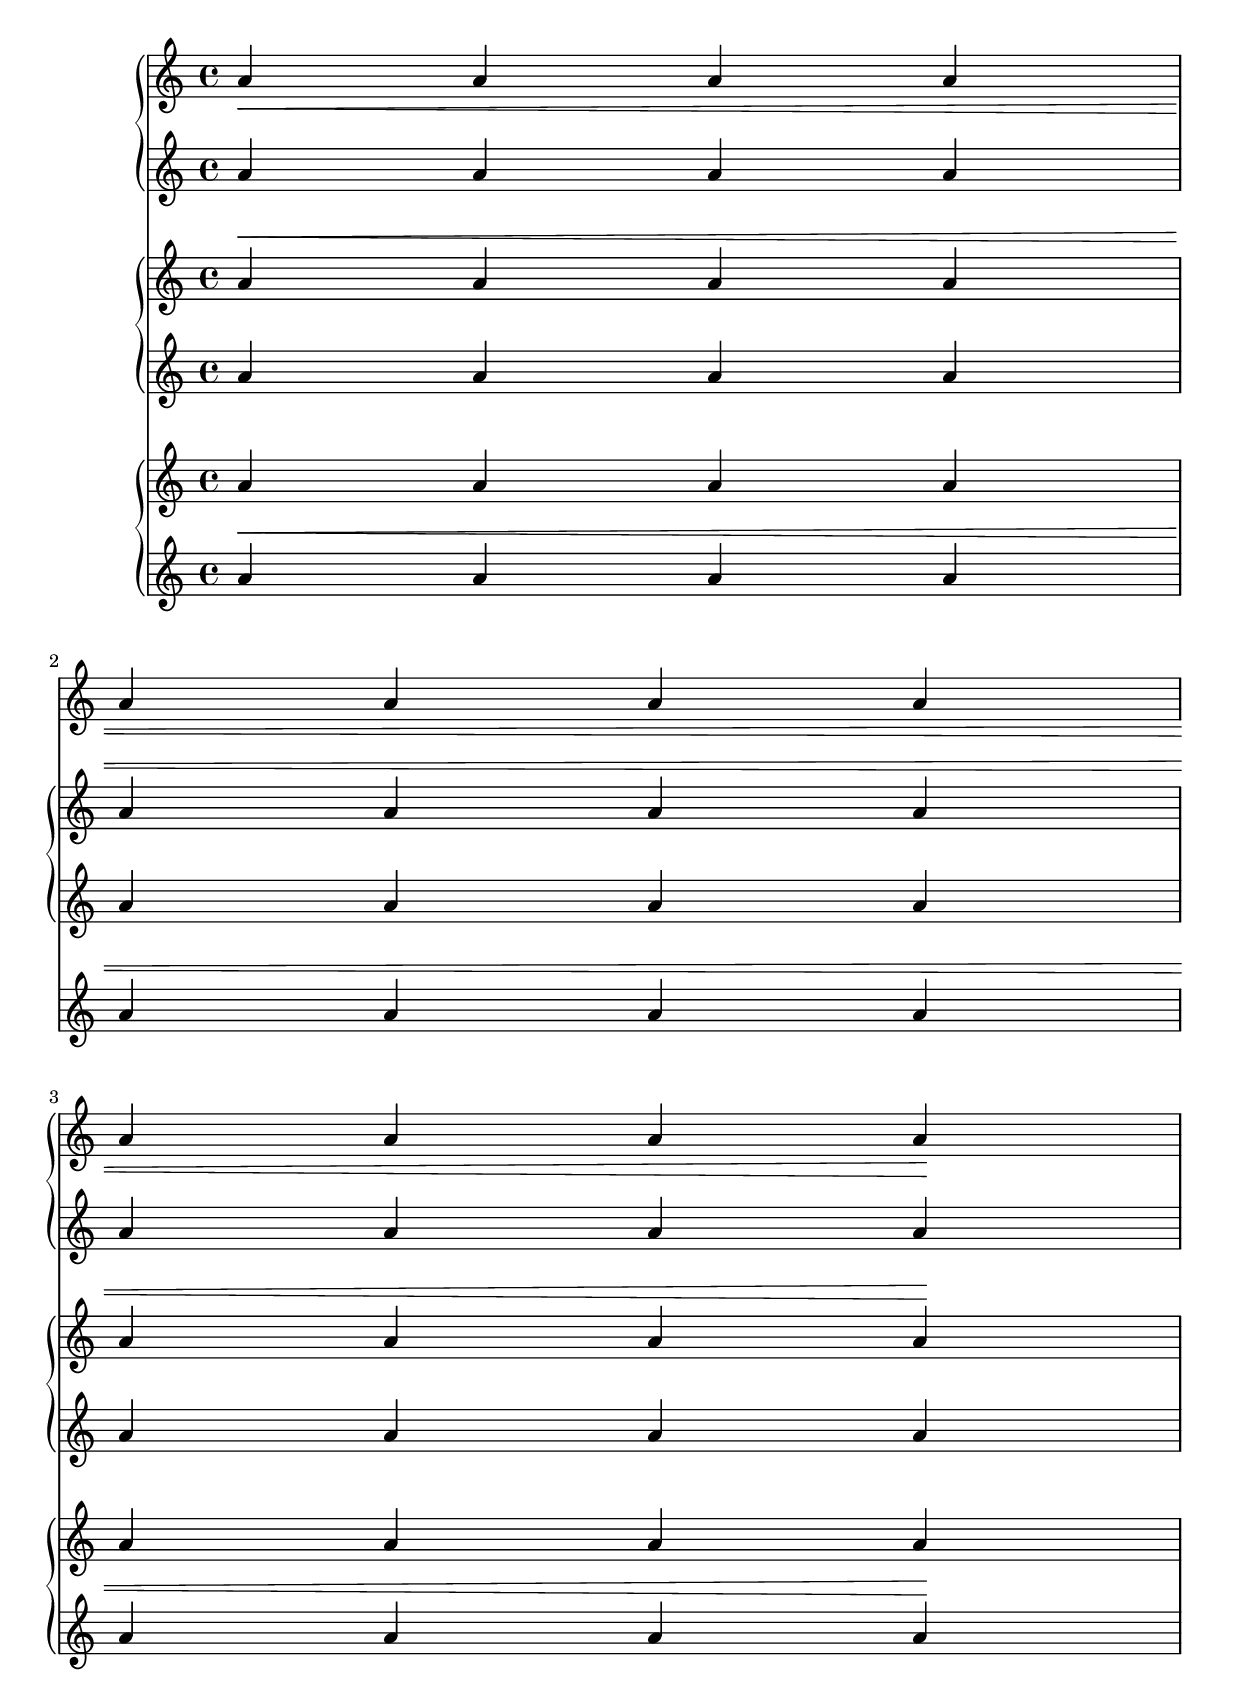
\version "2.19.21"

\header {
  texidoc = "@code{Hairpin} grobs do not collide with @code{SpanBar} grobs.
@code{Hairpin} grobs should, however, go to the end of a line when the
@code{SpanBar} is not present.
"
}

\score {
  <<
    \new GrandStaff <<
      \new Staff \relative { a'\< a a a \break a a a a \break a a a a\! }
      \new Staff \relative { a'4 a a a s1 a4 a a a }
    >>
    \new GrandStaff <<
      \new Staff \relative { a'^\< a a a a a a a a a a a\! }
      \new Staff \relative { \repeat unfold 12 a'4 }
    >>
    \new GrandStaff <<
      \new Staff \relative { a'4 a a a s1 a4 a a a }
      \new Staff \relative { a'^\< a a a a a a a a a a a\! }
    >>
  >>
  \layout {
    \context {
      \Staff
      \RemoveEmptyStaves
    }
  }
}